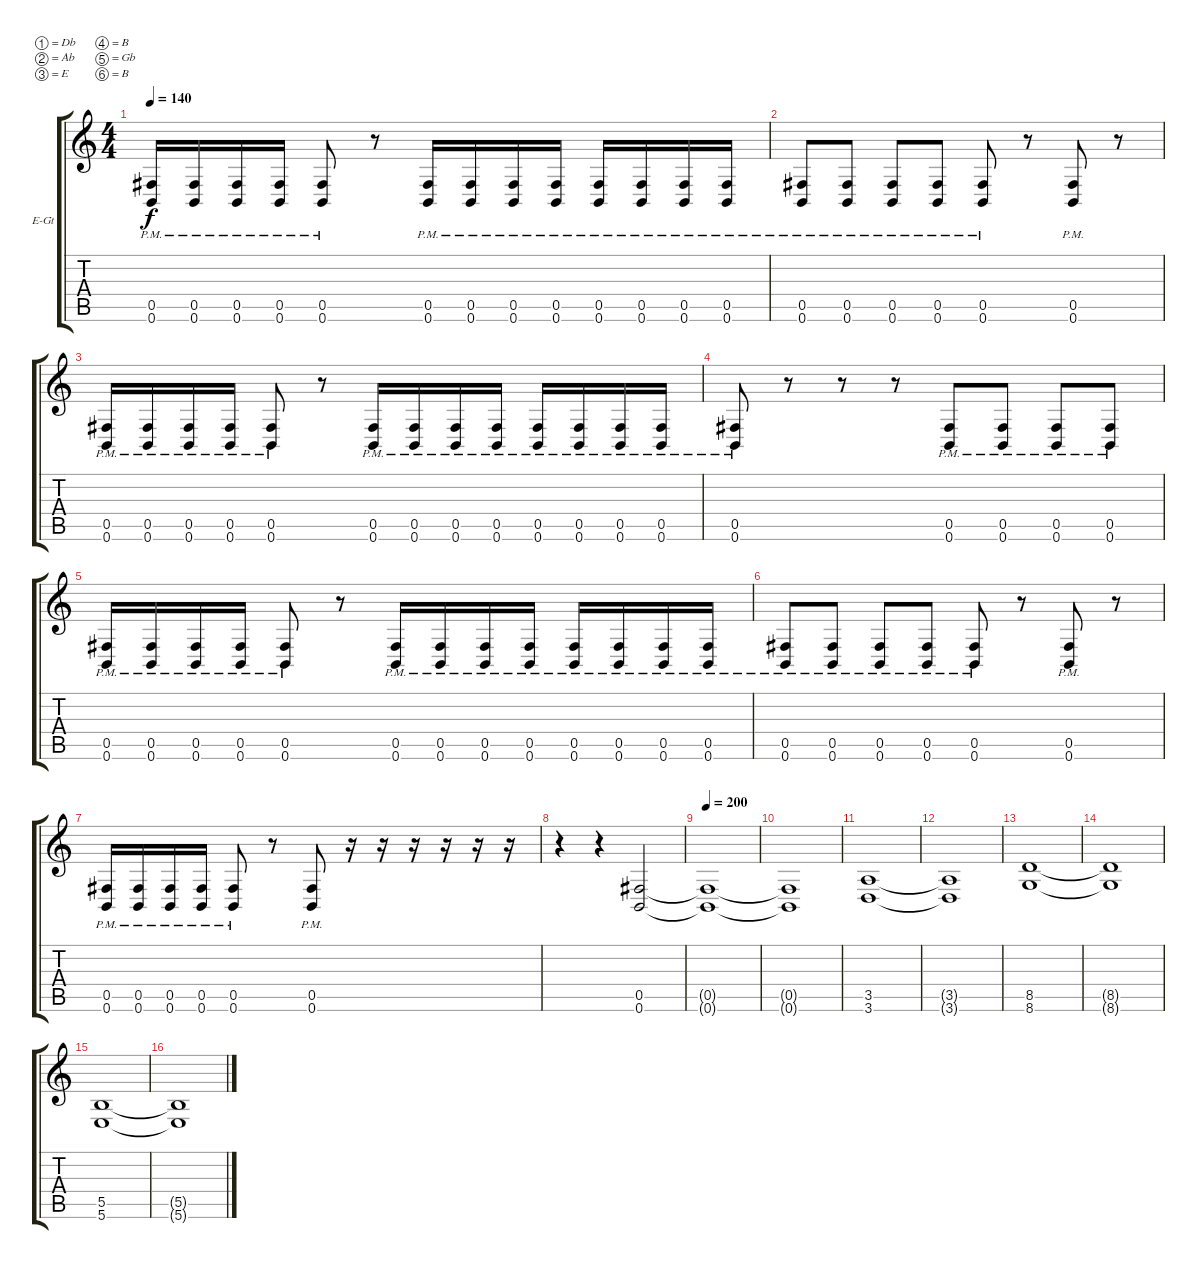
\bracketExtendMode groupsimilarinstruments
\firstSystemTrackNameOrientation horizontal
\otherSystemsTrackNameOrientation horizontal
\track ("Right Guitar" "E-Gt") {instrument distortionguitar}
\staff {score tabs}
\tuning (Db4 Ab3 E3 B2 Gb2 B1)
\ts (4 4)
\tempo 140
\clef g2
\ks c
(0.6{pm} 0.5{pm}).16{dy f} (0.6{pm} 0.5{pm}).16 (0.6{pm} 0.5{pm}).16 (0.6{pm} 0.5{pm}).16 (0.6{pm} 0.5{pm}).8 r.8 (0.6{pm} 0.5{pm}).16 (0.5{pm} 0.6{pm}).16 (0.6{pm} 0.5{pm}).16 (0.5{pm} 0.6{pm}).16 (0.6{pm} 0.5{pm}).16 (0.5{pm} 0.6{pm}).16 (0.6{pm} 0.5{pm}).16 (0.5{pm} 0.6{pm}).16 |
(0.6{pm} 0.5{pm}).8 (0.6{pm} 0.5{pm}).8 (0.6{pm} 0.5{pm}).8 (0.6{pm} 0.5{pm}).8 (0.6{pm} 0.5{pm}).8 r.8 (0.5{pm} 0.6{pm}).8 r.8 |
(0.6{pm} 0.5{pm}).16 (0.6{pm} 0.5{pm}).16 (0.6{pm} 0.5{pm}).16 (0.6{pm} 0.5{pm}).16 (0.6{pm} 0.5{pm}).8 r.8 (0.6{pm} 0.5{pm}).16 (0.5{pm} 0.6{pm}).16 (0.6{pm} 0.5{pm}).16 (0.5{pm} 0.6{pm}).16 (0.6{pm} 0.5{pm}).16 (0.5{pm} 0.6{pm}).16 (0.6{pm} 0.5{pm}).16 (0.5{pm} 0.6{pm}).16 |
(0.6{pm} 0.5{pm}).8 r.8 r.8 r.8 (0.5{pm} 0.6{pm}).8 (0.6{pm} 0.5{pm}).8 (0.5{pm} 0.6{pm}).8 (0.6{pm} 0.5{pm}).8 |
(0.6{pm} 0.5{pm}).16 (0.6{pm} 0.5{pm}).16 (0.6{pm} 0.5{pm}).16 (0.6{pm} 0.5{pm}).16 (0.6{pm} 0.5{pm}).8 r.8 (0.6{pm} 0.5{pm}).16 (0.5{pm} 0.6{pm}).16 (0.6{pm} 0.5{pm}).16 (0.5{pm} 0.6{pm}).16 (0.6{pm} 0.5{pm}).16 (0.5{pm} 0.6{pm}).16 (0.6{pm} 0.5{pm}).16 (0.5{pm} 0.6{pm}).16 |
(0.6{pm} 0.5{pm}).8 (0.6{pm} 0.5{pm}).8 (0.6{pm} 0.5{pm}).8 (0.6{pm} 0.5{pm}).8 (0.6{pm} 0.5{pm}).8 r.8 (0.5{pm} 0.6{pm}).8 r.8 |
(0.6{pm} 0.5{pm}).16 (0.6{pm} 0.5{pm}).16 (0.6{pm} 0.5{pm}).16 (0.6{pm} 0.5{pm}).16 (0.6{pm} 0.5{pm}).8 r.8 (0.6{pm} 0.5{pm}).8 r.16 r.16 r.16 r.16 r.16 r.16 |
r.4 r.4 (0.6 0.5).2 |
\tempo 200
(0.6{t} 0.5{t}).1 |
(0.5{t} 0.6{t}).1 |
(3.6 3.5).1 |
(3.6{t} 3.5{t}).1 |
(8.5 8.6).1 |
(8.5{t} 8.6{t}).1 |
(5.6 5.5).1 |
(5.5{t} 5.6{t}).1
